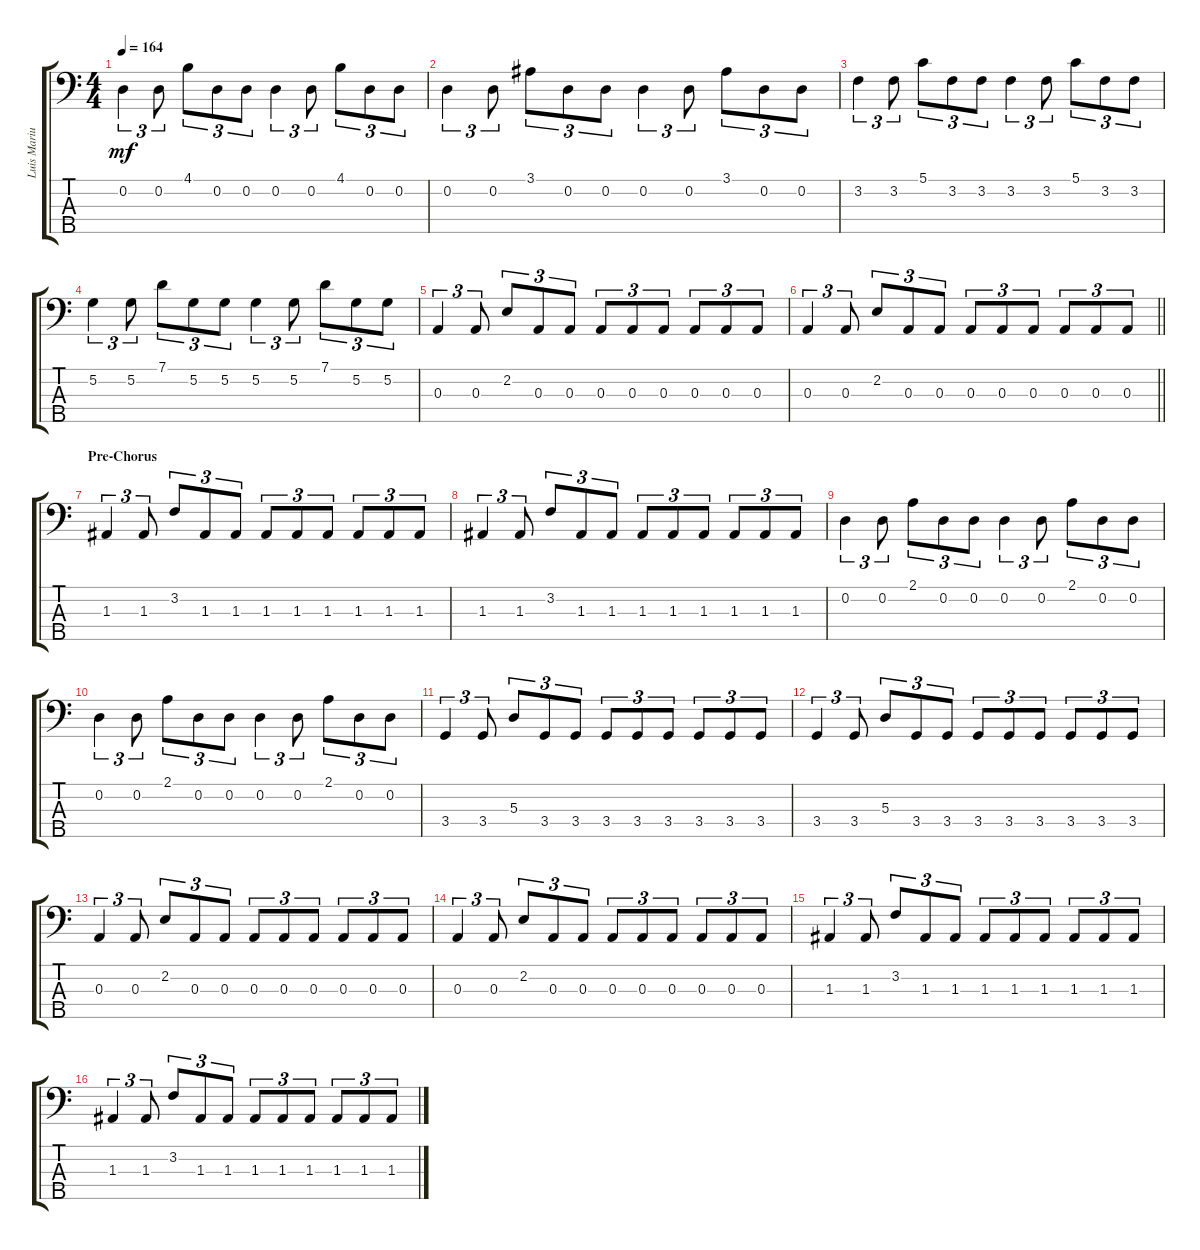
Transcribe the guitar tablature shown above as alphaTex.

\track ("Luis Mariutti" "Luis Mariu") {instrument fretlessbass}
\staff {score tabs}
\tuning (G2 D2 A1 E1 B0) {hide}
\ts (4 4)
\tempo 164
\clef f4
\ks c
0.2.4{tu (3 2) dy mf} 0.2.8{tu (3 2)} 4.1.8{tu (3 2)} 0.2.8{tu (3 2)} 0.2.8{tu (3 2)} 0.2.4{tu (3 2)} 0.2.8{tu (3 2)} 4.1.8{tu (3 2)} 0.2.8{tu (3 2)} 0.2.8{tu (3 2)} |
0.2.4{tu (3 2)} 0.2.8{tu (3 2)} 3.1.8{tu (3 2)} 0.2.8{tu (3 2)} 0.2.8{tu (3 2)} 0.2.4{tu (3 2)} 0.2.8{tu (3 2)} 3.1.8{tu (3 2)} 0.2.8{tu (3 2)} 0.2.8{tu (3 2)} |
3.2.4{tu (3 2)} 3.2.8{tu (3 2)} 5.1.8{tu (3 2)} 3.2.8{tu (3 2)} 3.2.8{tu (3 2)} 3.2.4{tu (3 2)} 3.2.8{tu (3 2)} 5.1.8{tu (3 2)} 3.2.8{tu (3 2)} 3.2.8{tu (3 2)} |
5.2.4{tu (3 2)} 5.2.8{tu (3 2)} 7.1.8{tu (3 2)} 5.2.8{tu (3 2)} 5.2.8{tu (3 2)} 5.2.4{tu (3 2)} 5.2.8{tu (3 2)} 7.1.8{tu (3 2)} 5.2.8{tu (3 2)} 5.2.8{tu (3 2)} |
0.3.4{tu (3 2)} 0.3.8{tu (3 2)} 2.2.8{tu (3 2)} 0.3.8{tu (3 2)} 0.3.8{tu (3 2)} 0.3.8{tu (3 2)} 0.3.8{tu (3 2)} 0.3.8{tu (3 2)} 0.3.8{tu (3 2)} 0.3.8{tu (3 2)} 0.3.8{tu (3 2)} |
\barLineRight lightlight
0.3.4{tu (3 2)} 0.3.8{tu (3 2)} 2.2.8{tu (3 2)} 0.3.8{tu (3 2)} 0.3.8{tu (3 2)} 0.3.8{tu (3 2)} 0.3.8{tu (3 2)} 0.3.8{tu (3 2)} 0.3.8{tu (3 2)} 0.3.8{tu (3 2)} 0.3.8{tu (3 2)} |
\section ("" "Pre-Chorus")
1.3.4{tu (3 2)} 1.3.8{tu (3 2)} 3.2.8{tu (3 2)} 1.3.8{tu (3 2)} 1.3.8{tu (3 2)} 1.3.8{tu (3 2)} 1.3.8{tu (3 2)} 1.3.8{tu (3 2)} 1.3.8{tu (3 2)} 1.3.8{tu (3 2)} 1.3.8{tu (3 2)} |
1.3.4{tu (3 2)} 1.3.8{tu (3 2)} 3.2.8{tu (3 2)} 1.3.8{tu (3 2)} 1.3.8{tu (3 2)} 1.3.8{tu (3 2)} 1.3.8{tu (3 2)} 1.3.8{tu (3 2)} 1.3.8{tu (3 2)} 1.3.8{tu (3 2)} 1.3.8{tu (3 2)} |
0.2.4{tu (3 2)} 0.2.8{tu (3 2)} 2.1.8{tu (3 2)} 0.2.8{tu (3 2)} 0.2.8{tu (3 2)} 0.2.4{tu (3 2)} 0.2.8{tu (3 2)} 2.1.8{tu (3 2)} 0.2.8{tu (3 2)} 0.2.8{tu (3 2)} |
0.2.4{tu (3 2)} 0.2.8{tu (3 2)} 2.1.8{tu (3 2)} 0.2.8{tu (3 2)} 0.2.8{tu (3 2)} 0.2.4{tu (3 2)} 0.2.8{tu (3 2)} 2.1.8{tu (3 2)} 0.2.8{tu (3 2)} 0.2.8{tu (3 2)} |
3.4.4{tu (3 2)} 3.4.8{tu (3 2)} 5.3.8{tu (3 2)} 3.4.8{tu (3 2)} 3.4.8{tu (3 2)} 3.4.8{tu (3 2)} 3.4.8{tu (3 2)} 3.4.8{tu (3 2)} 3.4.8{tu (3 2)} 3.4.8{tu (3 2)} 3.4.8{tu (3 2)} |
3.4.4{tu (3 2)} 3.4.8{tu (3 2)} 5.3.8{tu (3 2)} 3.4.8{tu (3 2)} 3.4.8{tu (3 2)} 3.4.8{tu (3 2)} 3.4.8{tu (3 2)} 3.4.8{tu (3 2)} 3.4.8{tu (3 2)} 3.4.8{tu (3 2)} 3.4.8{tu (3 2)} |
0.3.4{tu (3 2)} 0.3.8{tu (3 2)} 2.2.8{tu (3 2)} 0.3.8{tu (3 2)} 0.3.8{tu (3 2)} 0.3.8{tu (3 2)} 0.3.8{tu (3 2)} 0.3.8{tu (3 2)} 0.3.8{tu (3 2)} 0.3.8{tu (3 2)} 0.3.8{tu (3 2)} |
0.3.4{tu (3 2)} 0.3.8{tu (3 2)} 2.2.8{tu (3 2)} 0.3.8{tu (3 2)} 0.3.8{tu (3 2)} 0.3.8{tu (3 2)} 0.3.8{tu (3 2)} 0.3.8{tu (3 2)} 0.3.8{tu (3 2)} 0.3.8{tu (3 2)} 0.3.8{tu (3 2)} |
1.3.4{tu (3 2)} 1.3.8{tu (3 2)} 3.2.8{tu (3 2)} 1.3.8{tu (3 2)} 1.3.8{tu (3 2)} 1.3.8{tu (3 2)} 1.3.8{tu (3 2)} 1.3.8{tu (3 2)} 1.3.8{tu (3 2)} 1.3.8{tu (3 2)} 1.3.8{tu (3 2)} |
1.3.4{tu (3 2)} 1.3.8{tu (3 2)} 3.2.8{tu (3 2)} 1.3.8{tu (3 2)} 1.3.8{tu (3 2)} 1.3.8{tu (3 2)} 1.3.8{tu (3 2)} 1.3.8{tu (3 2)} 1.3.8{tu (3 2)} 1.3.8{tu (3 2)} 1.3.8{tu (3 2)}
